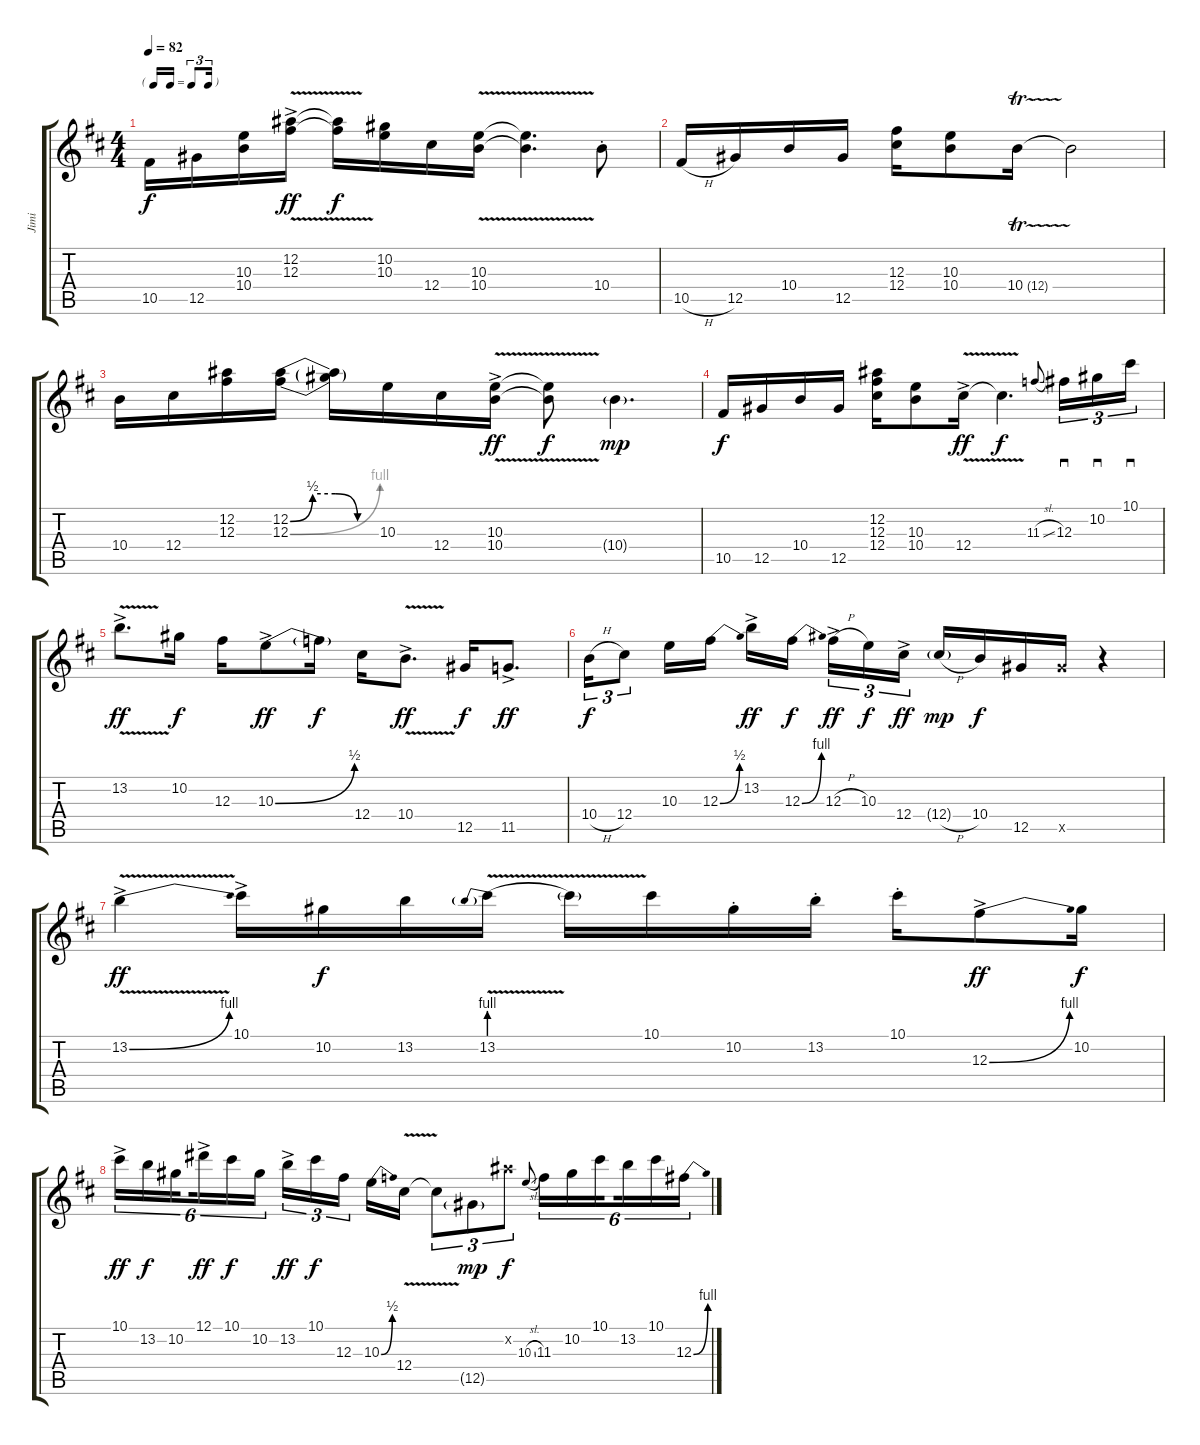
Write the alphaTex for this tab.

\track ("Jimi" "Jimi") {instrument electricguitarjazz}
\staff {score tabs}
\tuning (Eb4 Bb3 Gb3 Db3 Ab2 Eb2) {hide}
\ts (4 4)
\tf triplet16th
\tempo 82
\clef g2
\ks d
10.5.16{dy f} 12.5.16 (10.3 10.4).16 (12.2{v ac} 12.3{v ac}).16{dy ff} (12.2{t} 12.3{t}).16{dy f} (10.2 10.3).16 12.4.16 (10.3{v} 10.4{v}).16 (10.3{t} 10.4{t}).4{d} 10.4{st}.8 |
10.5{h}.16 12.5.16 10.4.16 12.5.16 (12.3 12.4).16 (10.3 10.4).8 10.4{tr (12 64)}.16 10.4{t}.2 |
10.4.16 12.4.16 (12.2 12.3).16 (12.2{be (custom 0 0 15 2 30 2 45 0 60 0)} 12.3{be (bend 0 0 60 4)}).16 (12.2{t} 12.3{t}).16 10.3.16 12.4.16 (10.3{v ac} 10.4{v ac}).16{dy ff} (10.3{t} 10.4{t}).8{dy f} 10.4{g}.4{d dy mp} |
10.5.16{dy f} 12.5.16 10.4.16 12.5.16 (12.2 12.3 12.4).16 (10.3 10.4).8 12.4{v ac}.16{dy ff} 12.4{t}.4{d dy f} 11.3{sl}.8{gr onbeat} 12.3.16{sd tu (3 2)} 10.2.16{sd tu (3 2)} 10.1.16{sd tu (3 2)} |
13.2{v ac}.8{d dy ff} 10.2.16{dy f} 12.3.16 10.3{be (bend 0 0 60 2) ac}.8{dy ff} 10.3{t}.16{dy f} 12.4.16 10.4{v ac}.8{d dy ff} 12.5.16{dy f} 11.5{ac}.8{d dy ff} |
10.4{h}.16{tu (3 2) dy f} 12.4.8{tu (3 2)} 10.3.16 12.3{be (bend 0 0 60 2)}.16 13.2{ac}.16{dy ff} 12.3{be (bend 0 0 60 4)}.16{dy f beam splitsecondary} 12.3{h ac}.16{tu (3 2) dy ff} 10.3.16{tu (3 2) dy f} 12.4{ac}.16{tu (3 2) dy ff} 12.4{h g}.16{dy mp} 10.4.16{dy f} 12.5.16 12.5{x}.16 r.4 |
13.2{be (bend 0 0 60 4) v ac}.4{dy ff} 10.1{ac}.16 10.2.16{dy f} 13.2.16 13.2{be (prebend 0 4 60 4) v}.16 13.2{t}.16 10.1.16 10.2{st}.16 13.2{st}.16 10.1{st}.16 12.3{be (bend 0 0 60 4) ac}.8{dy ff} 10.2.16{dy f} |
10.1{ac}.16{tu (6 4) dy ff} 13.2.16{tu (6 4) dy f} 10.2.16{tu (6 4) beam splitsecondary} 12.1{ac}.16{tu (6 4) dy ff} 10.1.16{tu (6 4) dy f} 10.2.16{tu (6 4)} 13.2{ac}.16{tu (3 2) dy ff} 10.1.16{tu (3 2) dy f} 12.3.16{tu (3 2) beam splitsecondary} 10.3{be (bend 0 0 60 2)}.16 12.4{v}.16 12.4{t}.8{tu (3 2)} 12.5{g}.8{tu (3 2) dy mp} 12.2{x}.8{tu (3 2) dy f} 10.3{sl}.8{gr onbeat} 11.3.16{tu (6 4)} 10.2.16{tu (6 4)} 10.1.16{tu (6 4) beam splitsecondary} 13.2.16{tu (6 4)} 10.1.16{tu (6 4)} 12.3{be (bend 0 0 60 4)}.16{tu (6 4)}
